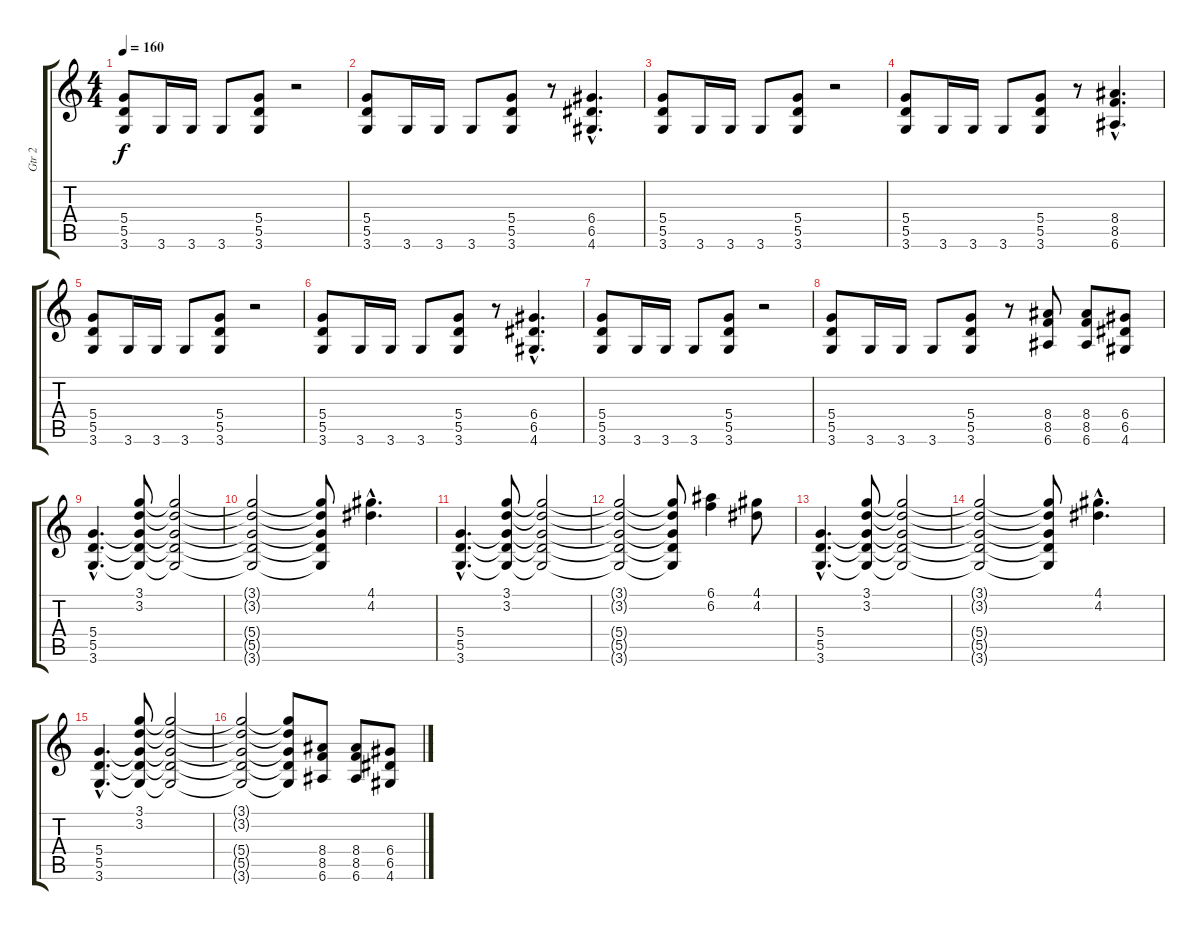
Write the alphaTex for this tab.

\track ("Gtr 2" "Gtr 2") {instrument distortionguitar}
\staff {score tabs}
\tuning (E4 B3 G3 D3 A2 E2) {hide}
\ts (4 4)
\tempo 160
\clef g2
\ks c
(5.4 5.5 3.6).8{dy f instrument distortionguitar} 3.6.16 3.6.16 3.6.8 (5.4 5.5 3.6).8 r.2 |
(5.4 5.5 3.6).8 3.6.16 3.6.16 3.6.8 (5.4 5.5 3.6).8 r.8 (6.4{hac} 6.5{hac} 4.6{hac}).4{d} |
(5.4 5.5 3.6).8 3.6.16 3.6.16 3.6.8 (5.4 5.5 3.6).8 r.2 |
(5.4 5.5 3.6).8 3.6.16 3.6.16 3.6.8 (5.4 5.5 3.6).8 r.8 (8.4{hac} 8.5{hac} 6.6{hac}).4{d} |
(5.4 5.5 3.6).8 3.6.16 3.6.16 3.6.8 (5.4 5.5 3.6).8 r.2 |
(5.4 5.5 3.6).8 3.6.16 3.6.16 3.6.8 (5.4 5.5 3.6).8 r.8 (6.4{hac} 6.5{hac} 4.6{hac}).4{d} |
(5.4 5.5 3.6).8 3.6.16 3.6.16 3.6.8 (5.4 5.5 3.6).8 r.2 |
(5.4 5.5 3.6).8 3.6.16 3.6.16 3.6.8 (5.4 5.5 3.6).8 r.8 (8.4 8.5 6.6).8 (8.4 8.5 6.6).8 (6.4 6.5 4.6).8 |
(5.4{hac} 5.5{hac} 3.6{hac}).4{d} (3.1 3.2 5.4{t} 5.5{t} 3.6{t}).8 (3.1{t} 3.2{t} 5.4{t} 5.5{t} 3.6{t}).2 |
(3.1{t} 3.2{t} 5.4{t} 5.5{t} 3.6{t}).2 (3.1{t} 3.2{t} 5.4{t} 5.5{t} 3.6{t}).8 (4.1{hac} 4.2{hac}).4{d} |
(5.4{hac} 5.5{hac} 3.6{hac}).4{d} (3.1 3.2 5.4{t} 5.5{t} 3.6{t}).8 (3.1{t} 3.2{t} 5.4{t} 5.5{t} 3.6{t}).2 |
(3.1{t} 3.2{t} 5.4{t} 5.5{t} 3.6{t}).2 (3.1{t} 3.2{t} 5.4{t} 5.5{t} 3.6{t}).8 (6.1 6.2).4 (4.1 4.2).8 |
(5.4{hac} 5.5{hac} 3.6{hac}).4{d} (3.1 3.2 5.4{t} 5.5{t} 3.6{t}).8 (3.1{t} 3.2{t} 5.4{t} 5.5{t} 3.6{t}).2 |
(3.1{t} 3.2{t} 5.4{t} 5.5{t} 3.6{t}).2 (3.1{t} 3.2{t} 5.4{t} 5.5{t} 3.6{t}).8 (4.1{hac} 4.2{hac}).4{d} |
(5.4{hac} 5.5{hac} 3.6{hac}).4{d} (3.1 3.2 5.4{t} 5.5{t} 3.6{t}).8 (3.1{t} 3.2{t} 5.4{t} 5.5{t} 3.6{t}).2 |
(3.1{t} 3.2{t} 5.4{t} 5.5{t} 3.6{t}).2 (3.1{t} 3.2{t} 5.4{t} 5.5{t} 3.6{t}).8 (8.4 8.5 6.6).8 (8.4 8.5 6.6).8 (6.4 6.5 4.6).8
